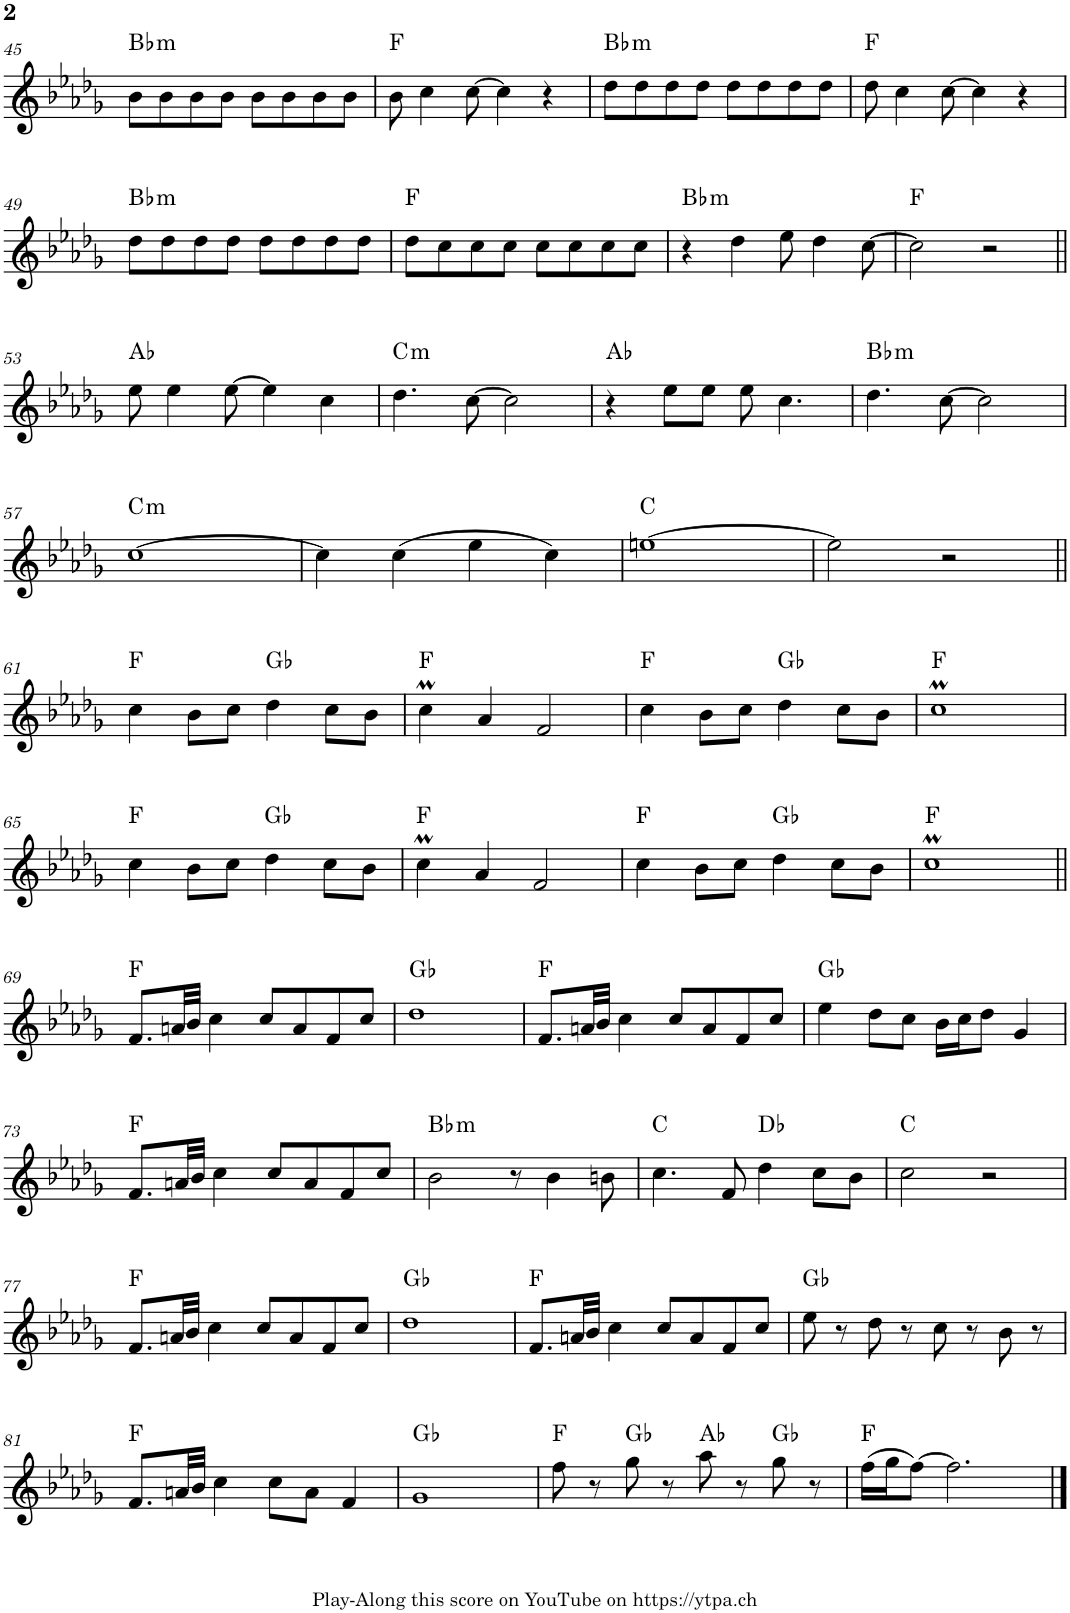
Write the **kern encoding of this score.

**kern	**harte
*part1	*part1
*staff1	*
*I"Piano	*
*I'Pno.	*
!!LO:PB:g=z
*clefG2	*
*k[b-e-a-d-g-]	*
*M4/4	*
=45	=45
!	!LO:H:kt=m
8b-\L	Bb:min
8b-\	.
8b-\	.
8b-\J	.
8b-\L	.
8b-\	.
8b-\	.
8b-\J	.
=46	=46
8b-\	F:maj
4cc\	.
[8cc\	.
4cc\]	.
4r	.
=47	=47
!	!LO:H:kt=m
8dd-\L	Bb:min
8dd-\	.
8dd-\	.
8dd-\J	.
8dd-\L	.
8dd-\	.
8dd-\	.
8dd-\J	.
=48	=48
8dd-\	F:maj
4cc\	.
[8cc\	.
4cc\]	.
4r	.
!!LO:LB:g=z
=49	=49
!	!LO:H:kt=m
8dd-\L	Bb:min
8dd-\	.
8dd-\	.
8dd-\J	.
8dd-\L	.
8dd-\	.
8dd-\	.
8dd-\J	.
=50	=50
8dd-\L	F:maj
8cc\	.
8cc\	.
8cc\J	.
8cc\L	.
8cc\	.
8cc\	.
8cc\J	.
=51	=51
!	!LO:H:kt=m
4r	Bb:min
4dd-\	.
8ee-\	.
4dd-\	.
[8cc\	.
=52	=52
2cc\]	F:maj
2r	.
!!LO:LB:g=z
=53||	=53||
8ee-\	Ab:maj
4ee-\	.
[8ee-\	.
4ee-\]	.
4cc\	.
=54	=54
!	!LO:H:kt=m
4.dd-\	C:min
[8cc\	.
2cc\]	.
=55	=55
4r	Ab:maj
8ee-\L	.
8ee-\J	.
8ee-\	.
4.cc\	.
=56	=56
!	!LO:H:kt=m
4.dd-\	Bb:min
[8cc\	.
2cc\]	.
!!LO:LB:g=z
=57	=57
!	!LO:H:kt=m
[1cc	C:min
=58	=58
4cc\]	.
(4cc\	.
4ee-\	.
4cc\)	.
=59	=59
[1een	C:maj
=60	=60
2ee\]	.
2r	.
!!LO:LB:g=z
=61||	=61||
4cc\	F:maj
8b-\L	.
8cc\J	.
4dd-\	Gb:maj
8cc\L	.
8b-\J	.
=62	=62
4ccm\	F:maj
4a-/	.
2f/	.
=63	=63
4cc\	F:maj
8b-\L	.
8cc\J	.
4dd-\	Gb:maj
8cc\L	.
8b-\J	.
=64	=64
1ccm	F:maj
!!LO:LB:g=z
=65	=65
4cc\	F:maj
8b-\L	.
8cc\J	.
4dd-\	Gb:maj
8cc\L	.
8b-\J	.
=66	=66
4ccm\	F:maj
4a-/	.
2f/	.
=67	=67
4cc\	F:maj
8b-\L	.
8cc\J	.
4dd-\	Gb:maj
8cc\L	.
8b-\J	.
=68	=68
1ccm	F:maj
!!LO:LB:g=z
=69||	=69||
8.f/L	F:maj
32an/LL	.
32b-/JJJ	.
4cc\	.
8cc/L	.
8a/	.
8f/	.
8cc/J	.
=70	=70
1dd-	Gb:maj
=71	=71
8.f/L	F:maj
32an/LL	.
32b-/JJJ	.
4cc\	.
8cc/L	.
8a/	.
8f/	.
8cc/J	.
=72	=72
4ee-\	Gb:maj
8dd-\L	.
8cc\J	.
16b-\LL	.
16cc\J	.
8dd-\J	.
4g-/	.
!!LO:LB:g=z
=73	=73
8.f/L	F:maj
32an/LL	.
32b-/JJJ	.
4cc\	.
8cc/L	.
8a/	.
8f/	.
8cc/J	.
=74	=74
!	!LO:H:kt=m
2b-\	Bb:min
8r	.
4b-\	.
8bn\	.
=75	=75
4.cc\	C:maj
8f/	.
4dd-\	Db:maj
8cc\L	.
8b-\J	.
=76	=76
2cc\	C:maj
2r	.
!!LO:LB:g=z
=77	=77
8.f/L	F:maj
32an/LL	.
32b-/JJJ	.
4cc\	.
8cc/L	.
8a/	.
8f/	.
8cc/J	.
=78	=78
1dd-	Gb:maj
=79	=79
8.f/L	F:maj
32an/LL	.
32b-/JJJ	.
4cc\	.
8cc/L	.
8a/	.
8f/	.
8cc/J	.
=80	=80
8ee-\	Gb:maj
8r	.
8dd-\	.
8r	.
8cc\	.
8r	.
8b-\	.
8r	.
!!LO:LB:g=z
=81	=81
8.f/L	F:maj
32an/LL	.
32b-/JJJ	.
4cc\	.
8cc\L	.
8a\J	.
4f/	.
=82	=82
1g-	Gb:maj
=83	=83
8ff\	F:maj
8r	.
8gg-\	Gb:maj
8r	.
8aa-\	Ab:maj
8r	.
8gg-\	Gb:maj
8r	.
=84	=84
(16ff\LL	F:maj
16gg-\J	.
[8ff\J)	.
2.ff\]	.
==	==
*-	*-
